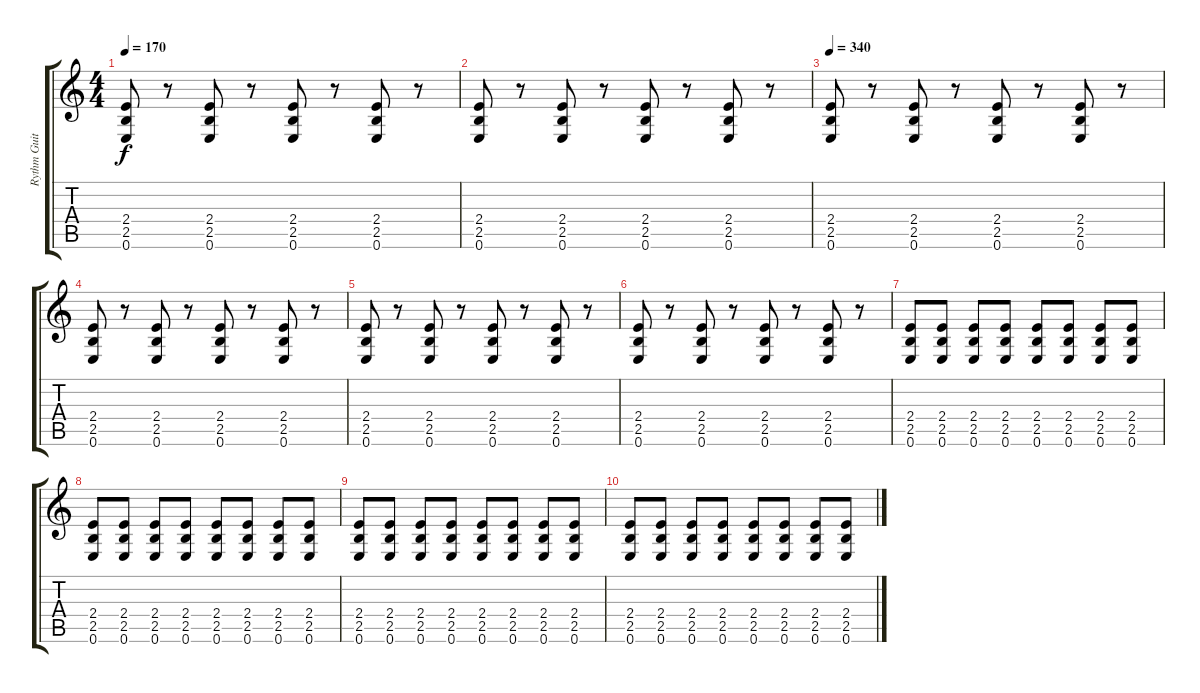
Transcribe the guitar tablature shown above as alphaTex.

\track ("Rythm Guitar" "Rythm Guit") {instrument distortionguitar}
\staff {score tabs}
\tuning (E4 B3 G3 D3 A2 E2) {hide}
\ts (4 4)
\tempo 170
\clef g2
\ks c
(2.4 2.5 0.6).8{dy f} r.8 (2.4 2.5 0.6).8 r.8 (2.4 2.5 0.6).8 r.8 (2.4 2.5 0.6).8 r.8 |
(2.4 2.5 0.6).8 r.8 (2.4 2.5 0.6).8 r.8 (2.4 2.5 0.6).8 r.8 (2.4 2.5 0.6).8 r.8 |
\tempo 340
(2.4 2.5 0.6).8 r.8 (2.4 2.5 0.6).8 r.8 (2.4 2.5 0.6).8 r.8 (2.4 2.5 0.6).8 r.8 |
(2.4 2.5 0.6).8 r.8 (2.4 2.5 0.6).8 r.8 (2.4 2.5 0.6).8 r.8 (2.4 2.5 0.6).8 r.8 |
(2.4 2.5 0.6).8 r.8 (2.4 2.5 0.6).8 r.8 (2.4 2.5 0.6).8 r.8 (2.4 2.5 0.6).8 r.8 |
(2.4 2.5 0.6).8 r.8 (2.4 2.5 0.6).8 r.8 (2.4 2.5 0.6).8 r.8 (2.4 2.5 0.6).8 r.8 |
(2.4 2.5 0.6).8 (2.4 2.5 0.6).8 (2.4 2.5 0.6).8 (2.4 2.5 0.6).8 (2.4 2.5 0.6).8 (2.4 2.5 0.6).8 (2.4 2.5 0.6).8 (2.4 2.5 0.6).8 |
(2.4 2.5 0.6).8 (2.4 2.5 0.6).8 (2.4 2.5 0.6).8 (2.4 2.5 0.6).8 (2.4 2.5 0.6).8 (2.4 2.5 0.6).8 (2.4 2.5 0.6).8 (2.4 2.5 0.6).8 |
(2.4 2.5 0.6).8 (2.4 2.5 0.6).8 (2.4 2.5 0.6).8 (2.4 2.5 0.6).8 (2.4 2.5 0.6).8 (2.4 2.5 0.6).8 (2.4 2.5 0.6).8 (2.4 2.5 0.6).8 |
(2.4 2.5 0.6).8 (2.4 2.5 0.6).8 (2.4 2.5 0.6).8 (2.4 2.5 0.6).8 (2.4 2.5 0.6).8 (2.4 2.5 0.6).8 (2.4 2.5 0.6).8 (2.4 2.5 0.6).8
